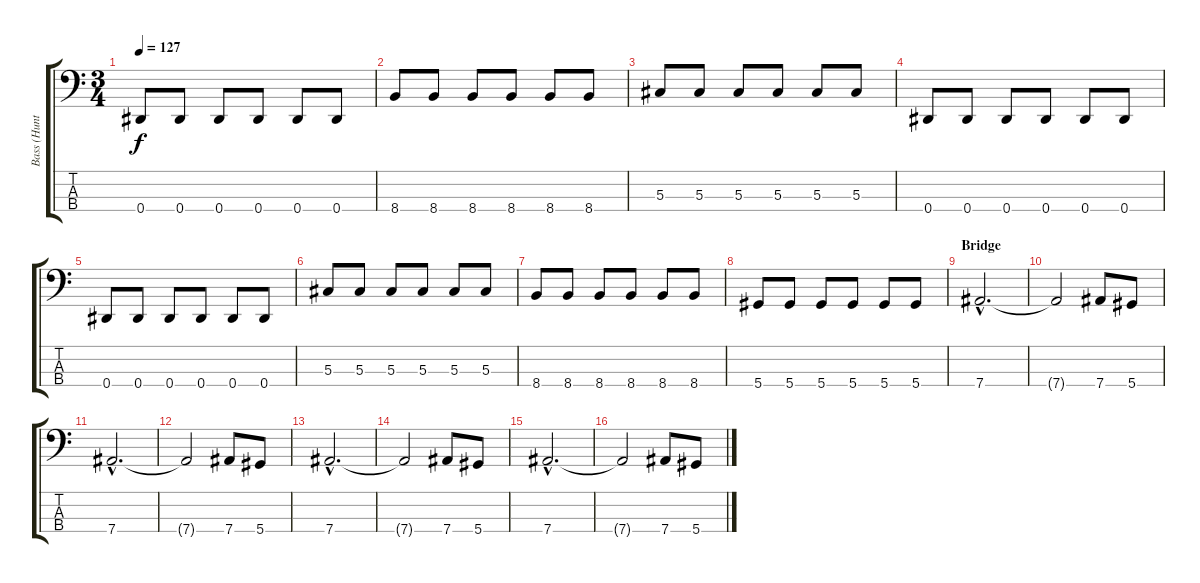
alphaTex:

\track ("Bass (Hunter)" "Bass (Hunt") {instrument electricbasspick}
\staff {score tabs}
\tuning (Gb2 Db2 Ab1 Eb1) {hide}
\ts (3 4)
\tempo 127
\clef f4
\ks c
0.4.8{dy f} 0.4.8 0.4.8 0.4.8 0.4.8 0.4.8 |
8.4.8 8.4.8 8.4.8 8.4.8 8.4.8 8.4.8 |
5.3.8 5.3.8 5.3.8 5.3.8 5.3.8 5.3.8 |
0.4.8 0.4.8 0.4.8 0.4.8 0.4.8 0.4.8 |
0.4.8 0.4.8 0.4.8 0.4.8 0.4.8 0.4.8 |
5.3.8 5.3.8 5.3.8 5.3.8 5.3.8 5.3.8 |
8.4.8 8.4.8 8.4.8 8.4.8 8.4.8 8.4.8 |
5.4.8 5.4.8 5.4.8 5.4.8 5.4.8 5.4.8 |
\section ("" "Bridge")
7.4{hac}.2{d} |
7.4{t}.2 7.4.8 5.4.8 |
7.4{hac}.2{d} |
7.4{t}.2 7.4.8 5.4.8 |
7.4{hac}.2{d} |
7.4{t}.2 7.4.8 5.4.8 |
7.4{hac}.2{d} |
7.4{t}.2 7.4.8 5.4.8
